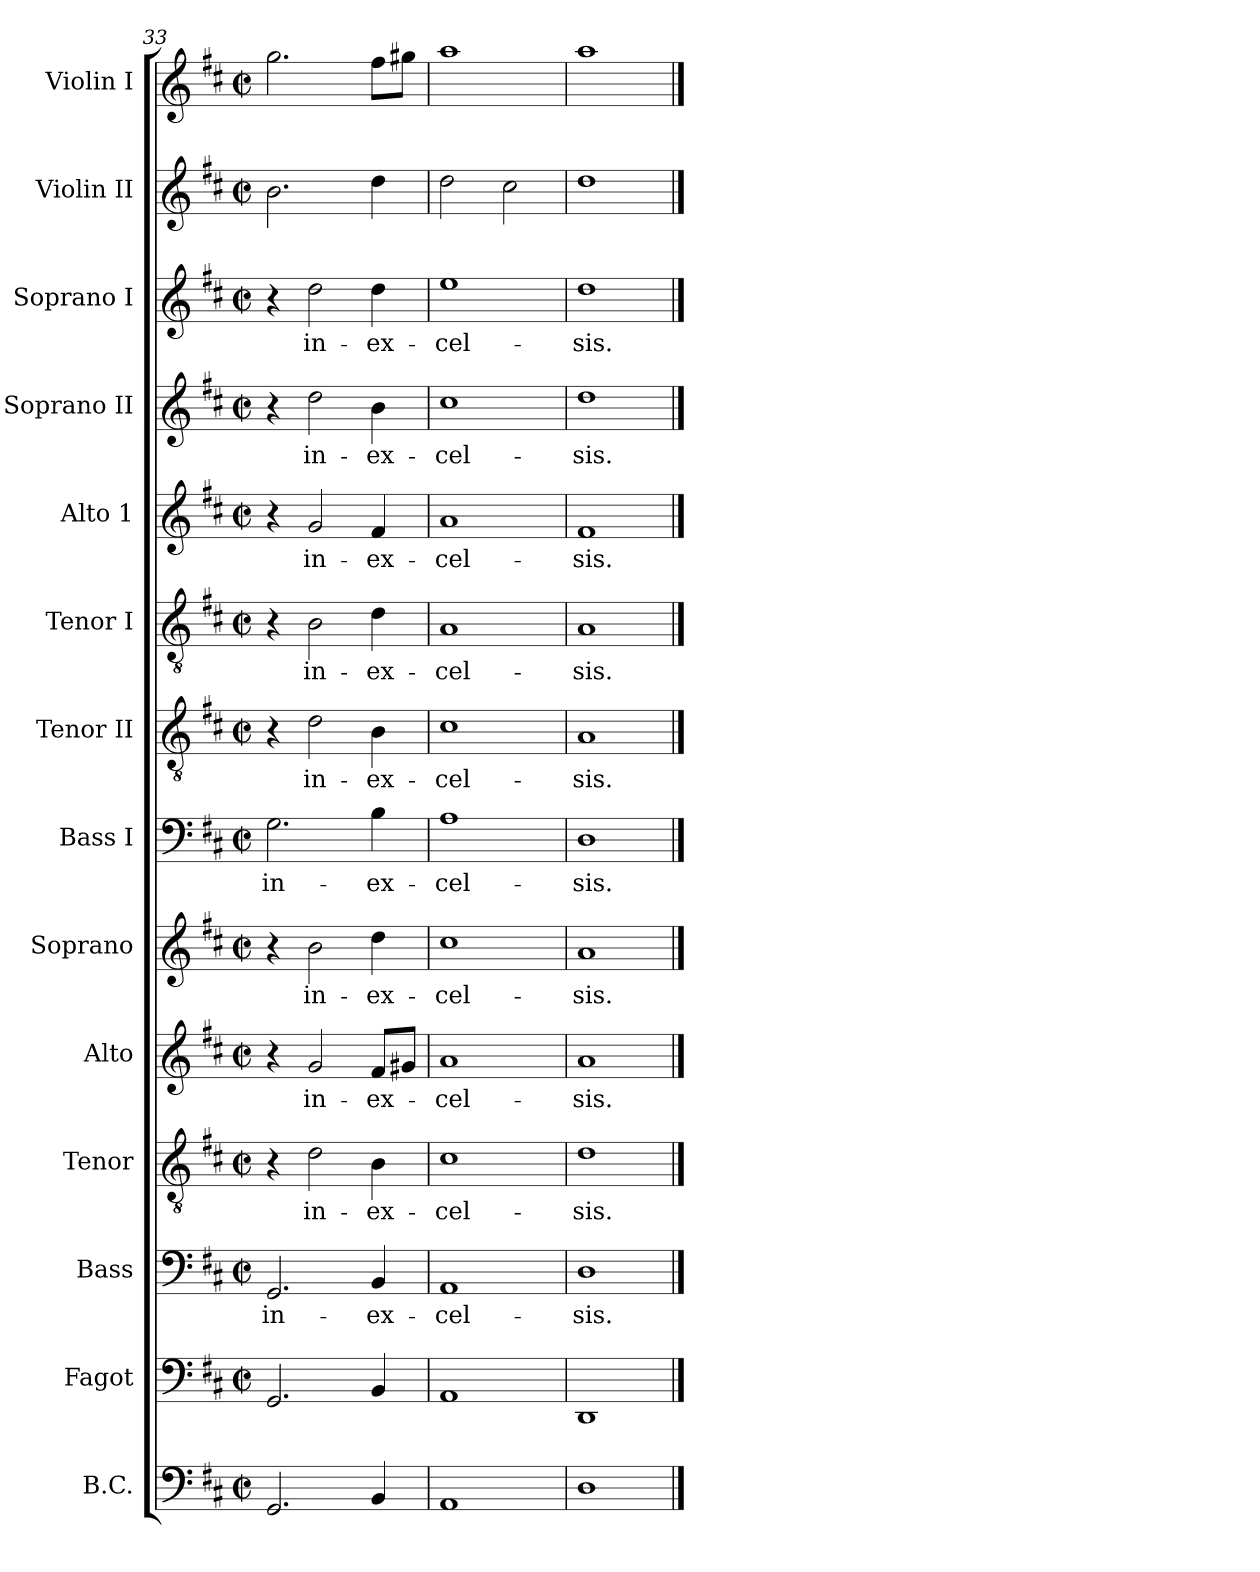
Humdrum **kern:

**kern	**kern	**kern	**text	**kern	**text	**kern	**text	**kern	**text	**kern	**text	**kern	**text	**kern	**text	**kern	**text	**kern	**text	**kern	**text	**kern	**kern
*part14	*part13	*part12	*part12	*part11	*part11	*part10	*part10	*part9	*part9	*part8	*part8	*part7	*part7	*part6	*part6	*part5	*part5	*part4	*part4	*part3	*part3	*part2	*part1
*staff14	*staff13	*staff12	*staff12	*staff11	*staff11	*staff10	*staff10	*staff9	*staff9	*staff8	*staff8	*staff7	*staff7	*staff6	*staff6	*staff5	*staff5	*staff4	*staff4	*staff3	*staff3	*staff2	*staff1
*I"B.C.	*I"Fagot	*I"Bass	*	*I"Tenor	*	*I"Alto	*	*I"Soprano	*	*I"Bass I	*	*I"Tenor II	*	*I"Tenor I	*	*I"Alto 1	*	*I"Soprano II	*	*I"Soprano I	*	*I"Violin II	*I"Violin I
*I'B.C.	*I'Fg	*	*	*I'T-R	*	*	*	*I'S-R	*	*I'B1	*	*I'T2	*	*I'T1	*	*I'A1	*	*I'S2	*	*I'S1	*	*I'Vln. II	*I'Vln. I
*clefF4	*clefF4	*clefF4	*	*clefGv2	*	*clefG2	*	*clefG2	*	*clefF4	*	*clefGv2	*	*clefGv2	*	*clefG2	*	*clefG2	*	*clefG2	*	*clefG2	*clefG2
*k[f#c#]	*k[f#c#]	*k[f#c#]	*	*k[f#c#]	*	*k[f#c#]	*	*k[f#c#]	*	*k[f#c#]	*	*k[f#c#]	*	*k[f#c#]	*	*k[f#c#]	*	*k[f#c#]	*	*k[f#c#]	*	*k[f#c#]	*k[f#c#]
*D:	*D:	*D:	*	*D:	*	*D:	*	*D:	*	*D:	*	*D:	*	*D:	*	*D:	*	*D:	*	*D:	*	*D:	*D:
*M2/2	*M2/2	*M2/2	*	*M2/2	*	*M2/2	*	*M2/2	*	*M2/2	*	*M2/2	*	*M2/2	*	*M2/2	*	*M2/2	*	*M2/2	*	*M2/2	*M2/2
*met(c|)	*met(c|)	*met(c|)	*	*met(c|)	*	*met(c|)	*	*met(c|)	*	*met(c|)	*	*met(c|)	*	*met(c|)	*	*met(c|)	*	*met(c|)	*	*met(c|)	*	*met(c|)	*met(c|)
=33	=33	=33	=33	=33	=33	=33	=33	=33	=33	=33	=33	=33	=33	=33	=33	=33	=33	=33	=33	=33	=33	=33	=33
!	!	!	!LO:LY:b	!	!	!	!	!	!	!	!LO:LY:b	!	!	!	!	!	!	!	!	!	!	!	!
2.GG/	2.GG/	2.GG/	in-	4r	.	4r	.	4r	.	2.G\	in-	4r	.	4r	.	4r	.	4r	.	4r	.	2.b\	2.gg\
!	!	!	!	!	!LO:LY:b	!	!LO:LY:b	!	!LO:LY:b	!	!	!	!LO:LY:b	!	!LO:LY:b	!	!LO:LY:b	!	!LO:LY:b	!	!LO:LY:b	!	!
.	.	.	.	2d\	in-	2g/	in-	2b\	in-	.	.	2d\	in-	2B\	in-	2g/	in-	2dd\	in-	2dd\	in-	.	.
!	!	!	!LO:LY:b	!	!LO:LY:b	!	!LO:LY:b	!	!LO:LY:b	!	!LO:LY:b	!	!LO:LY:b	!	!LO:LY:b	!	!LO:LY:b	!	!LO:LY:b	!	!LO:LY:b	!	!
4BB/	4BB/	4BB/	-ex-	4B\	-ex-	8f#/L	-ex-	4dd\	-ex-	4B\	-ex-	4B\	-ex-	4d\	-ex-	4f#/	-ex-	4b\	-ex-	4dd\	-ex-	4dd\	8ff#\L
.	.	.	.	.	.	8g#X/J	.	.	.	.	.	.	.	.	.	.	.	.	.	.	.	.	8gg#X\J
=34	=34	=34	=34	=34	=34	=34	=34	=34	=34	=34	=34	=34	=34	=34	=34	=34	=34	=34	=34	=34	=34	=34	=34
!	!	!	!LO:LY:b	!	!LO:LY:b	!	!LO:LY:b	!	!LO:LY:b	!	!LO:LY:b	!	!LO:LY:b	!	!LO:LY:b	!	!LO:LY:b	!	!LO:LY:b	!	!LO:LY:b	!	!
1AA	1AA	1AA	-cel-	1c#	-cel-	1a	-cel-	1cc#	-cel-	1A	-cel-	1c#	-cel-	1A	-cel-	1a	-cel-	1cc#	-cel-	1ee	-cel-	2dd\	1aa
.	.	.	.	.	.	.	.	.	.	.	.	.	.	.	.	.	.	.	.	.	.	2cc#\	.
=35	=35	=35	=35	=35	=35	=35	=35	=35	=35	=35	=35	=35	=35	=35	=35	=35	=35	=35	=35	=35	=35	=35	=35
!	!	!	!LO:LY:b	!	!LO:LY:b	!	!LO:LY:b	!	!LO:LY:b	!	!LO:LY:b	!	!LO:LY:b	!	!LO:LY:b	!	!LO:LY:b	!	!LO:LY:b	!	!LO:LY:b	!	!
1D	1DD	1D	-sis.	1d	-sis.	1a	-sis.	1a	-sis.	1D	-sis.	1A	-sis.	1A	-sis.	1f#	-sis.	1dd	-sis.	1dd	-sis.	1dd	1aa
==	==	==	==	==	==	==	==	==	==	==	==	==	==	==	==	==	==	==	==	==	==	==	==
*-	*-	*-	*-	*-	*-	*-	*-	*-	*-	*-	*-	*-	*-	*-	*-	*-	*-	*-	*-	*-	*-	*-	*-
